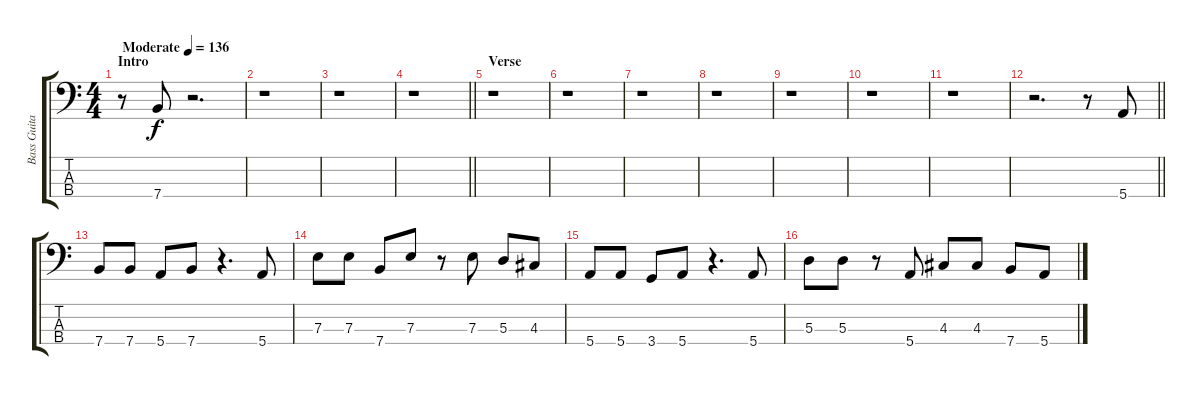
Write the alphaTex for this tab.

\track ("Bass Guitar" "Bass Guita") {instrument electricbassfinger}
\staff {score tabs}
\tuning (G2 D2 A1 E1) {hide}
\ts (4 4)
\section ("" "Intro")
\tempo (136 "Moderate")
\clef f4
\ks c
r.8{dy f instrument electricbassfinger} 7.4.8 r.2{d} |
r.1 |
r.1 |
\barLineRight lightlight
r.1 |
\section ("" "Verse")
r.1 |
r.1 |
r.1 |
r.1 |
r.1 |
r.1 |
r.1 |
\barLineRight lightlight
r.2{d} r.8 5.4.8 |
7.4.8 7.4.8 5.4.8 7.4.8 r.4{d} 5.4.8 |
7.3.8 7.3.8 7.4.8 7.3.8 r.8 7.3.8 5.3.8 4.3.8 |
5.4.8 5.4.8 3.4.8 5.4.8 r.4{d} 5.4.8 |
5.3.8 5.3.8 r.8 5.4.8 4.3.8 4.3.8 7.4.8 5.4.8
